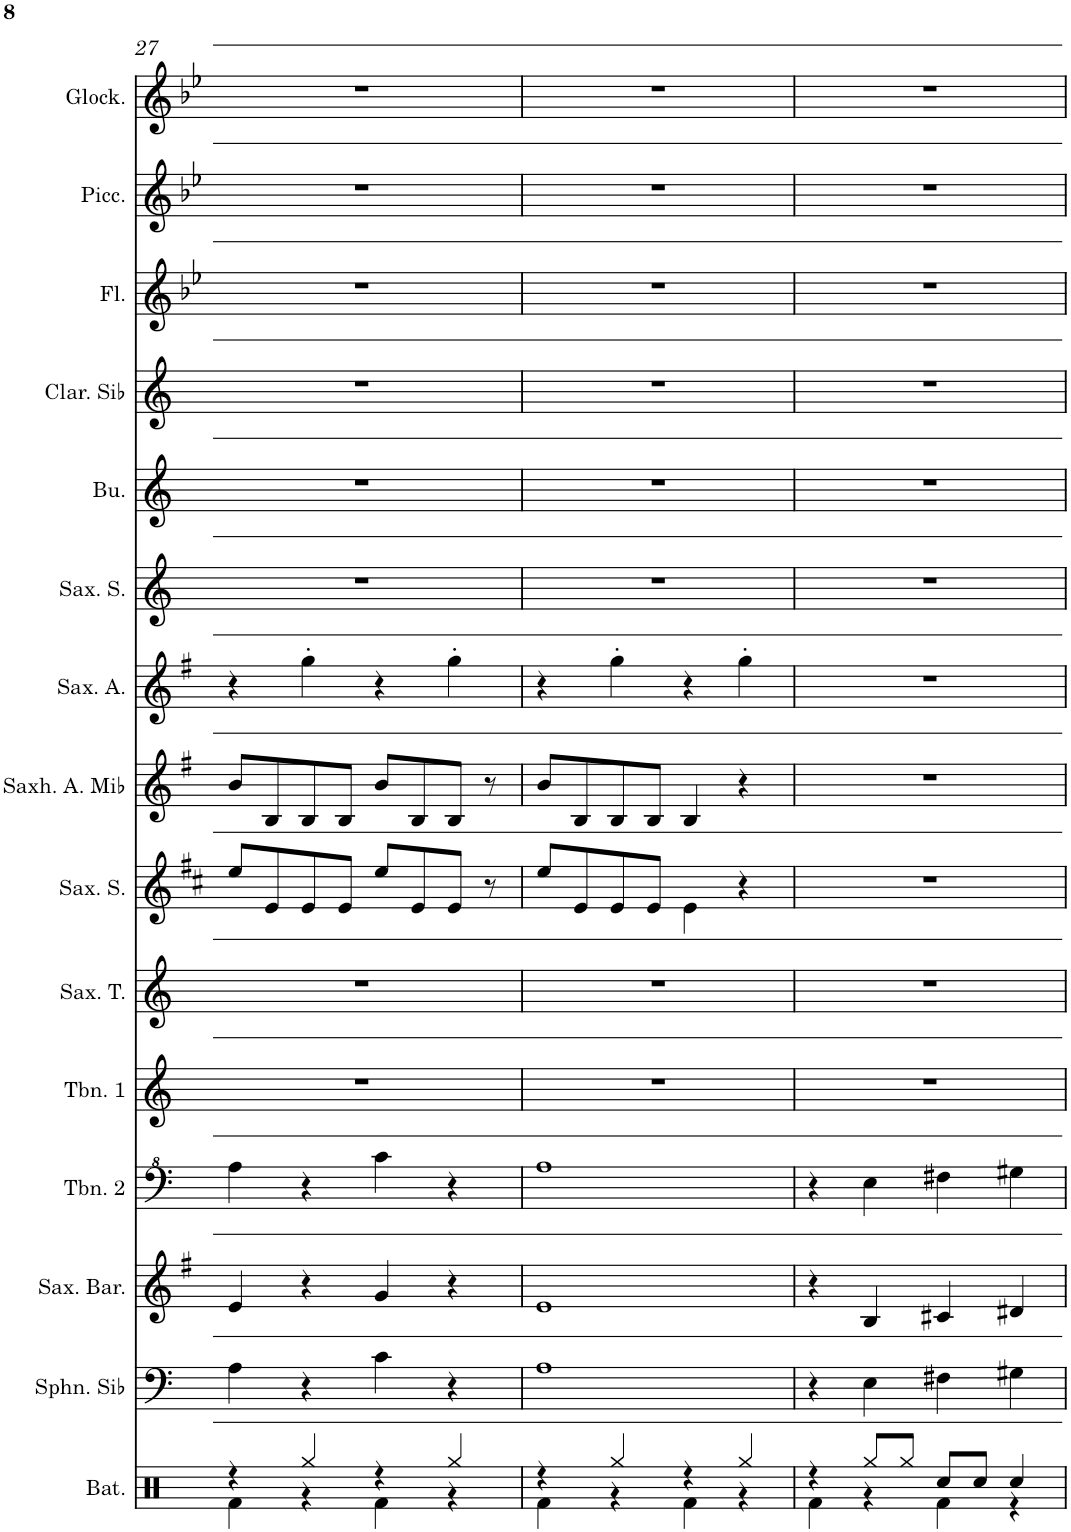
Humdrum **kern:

**kern	**kern	**kern	**kern	**kern	**kern	**kern	**kern	**kern	**kern	**kern	**kern	**kern	**kern	**kern
*part15	*part14	*part13	*part12	*part11	*part10	*part9	*part8	*part7	*part6	*part5	*part4	*part3	*part2	*part1
*staff15	*staff14	*staff13	*staff12	*staff11	*staff10	*staff9	*staff8	*staff7	*staff6	*staff5	*staff4	*staff3	*staff2	*staff1
*I"Batterie	*I"Sousaphone en Sib	*I"Saxophone Baryton	*I"Trombone 2	*I"Trombone 1	*I"Saxophone Ténor	*I"Saxophone soprano	*I"Saxhorn Alto en Mib	*I"Saxophone Alto	*I"Saxophone Soprano	*I"Bugle	*I"Clarinette en Sib	*I"Flûte	*I"Piccolo	*I"Glockenspiel
*I'Bat.	*I'Sphn. Sib	*I'Sax. Bar.	*I'Tbn. 2	*I'Tbn. 1	*I'Sax. T.	*I'Sax. S.	*I'Saxh. A. Mib	*I'Sax. A.	*I'Sax. S.	*I'Bu.	*I'Clar. Sib	*I'Fl.	*I'Picc.	*I'Glock.
!!LO:PB:g=z
*clefX	*clefF4	*clefG2	*clefF^4	*clefG2	*clefG2	*clefG2	*clefG2	*clefG2	*clefG2	*clefG2	*clefG2	*clefG2	*clefG2	*clefG2
*	*Trd8c14	*Trd12c21	*Trd8c14	*Trd8c14	*Trd8c14	*Trd1c2	*Trd5c9	*Trd5c9	*Trd1c2	*Trd1c2	*Trd1c2	*	*Trd-7c-12	*Trd-14c-24
*k[]	*k[]	*k[f#]	*k[]	*k[]	*k[]	*k[f#c#]	*k[f#]	*k[f#]	*k[]	*k[]	*k[]	*k[b-e-]	*k[b-e-]	*k[b-e-]
*M2/2	*M2/2	*M2/2	*M2/2	*M2/2	*M2/2	*M2/2	*M2/2	*M2/2	*M2/2	*M2/2	*M2/2	*M2/2	*M2/2	*M2/2
*met(c|)	*met(c|)	*met(c|)	*met(c|)	*met(c|)	*met(c|)	*met(c|)	*met(c|)	*met(c|)	*met(c|)	*met(c|)	*met(c|)	*met(c|)	*met(c|)	*met(c|)
=27	=27	=27	=27	=27	=27	=27	=27	=27	=27	=27	=27	=27	=27	=27
*^	*	*	*	*	*	*	*	*	*	*	*	*	*	*
4r	4Rf\	4A\	4e/	4a\	1r	1r	8ee/L	8b/L	4r	1r	1r	1r	1r	1r	1r
.	.	.	.	.	.	.	8e/	8B/	.	.	.	.	.	.	.
4Rgg/	4r	4r	4r	4r	.	.	8e/	8B/	4gg'\	.	.	.	.	.	.
.	.	.	.	.	.	.	8e/J	8B/J	.	.	.	.	.	.	.
4r	4Rf\	4c\	4g/	4cc\	.	.	8ee/L	8b/L	4r	.	.	.	.	.	.
.	.	.	.	.	.	.	8e/	8B/	.	.	.	.	.	.	.
4Rgg/	4r	4r	4r	4r	.	.	8e/J	8B/J	4gg'\	.	.	.	.	.	.
.	.	.	.	.	.	.	8r	8r	.	.	.	.	.	.	.
=28	=28	=28	=28	=28	=28	=28	=28	=28	=28	=28	=28	=28	=28	=28	=28
4r	4Rf\	1A	1e	1a	1r	1r	8ee/L	8b/L	4r	1r	1r	1r	1r	1r	1r
.	.	.	.	.	.	.	8e/	8B/	.	.	.	.	.	.	.
4Rgg/	4r	.	.	.	.	.	8e/	8B/	4gg'\	.	.	.	.	.	.
.	.	.	.	.	.	.	8e/J	8B/J	.	.	.	.	.	.	.
4r	4Rf\	.	.	.	.	.	4e\	4B/	4r	.	.	.	.	.	.
4Rgg/	4r	.	.	.	.	.	4r	4r	4gg'\	.	.	.	.	.	.
=29	=29	=29	=29	=29	=29	=29	=29	=29	=29	=29	=29	=29	=29	=29	=29
4r	4Rf\	4r	4r	4r	1r	1r	1r	1r	1r	1r	1r	1r	1r	1r	1r
8Rgg/L	4r	4E\	4B/	4e\	.	.	.	.	.	.	.	.	.	.	.
8Rgg/J	.	.	.	.	.	.	.	.	.	.	.	.	.	.	.
8Rcc/L	4Rf\	4F#X\	4c#X/	4f#X\	.	.	.	.	.	.	.	.	.	.	.
8Rcc/J	.	.	.	.	.	.	.	.	.	.	.	.	.	.	.
4Rcc/	4r	4G#X\	4d#X/	4g#X\	.	.	.	.	.	.	.	.	.	.	.
*v	*v	*	*	*	*	*	*	*	*	*	*	*	*	*	*
=	=	=	=	=	=	=	=	=	=	=	=	=	=	=
*-	*-	*-	*-	*-	*-	*-	*-	*-	*-	*-	*-	*-	*-	*-
